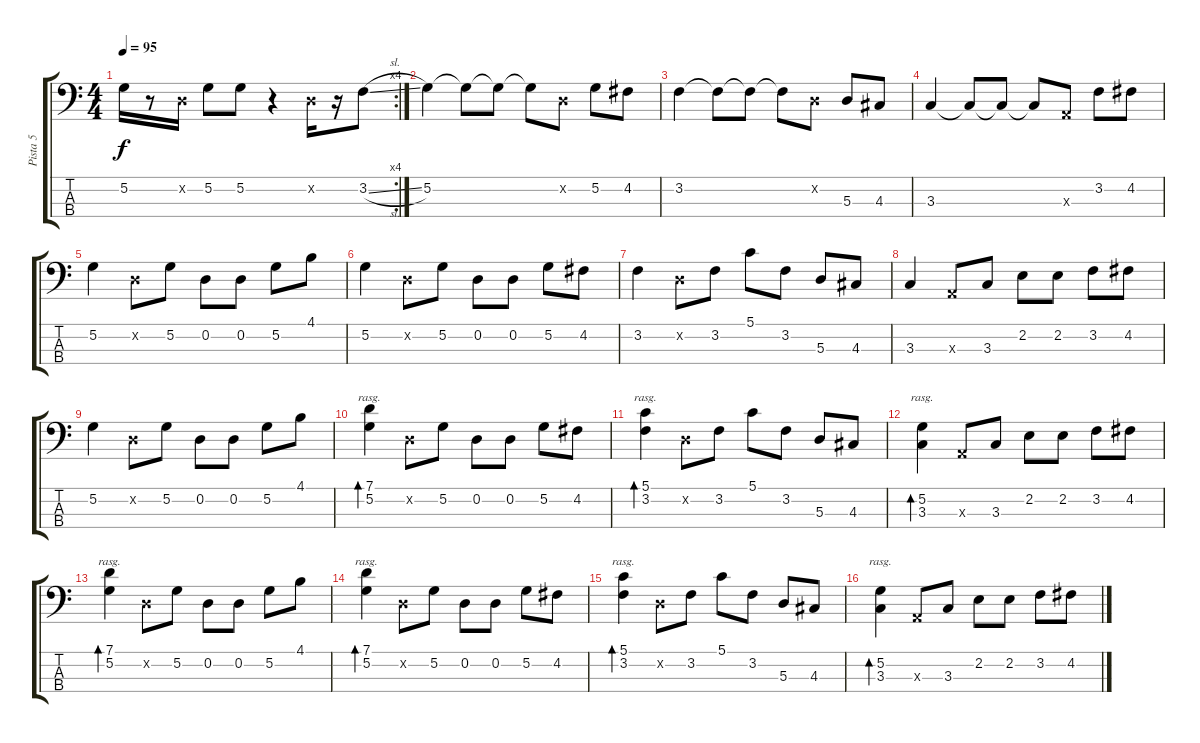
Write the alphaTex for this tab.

\track ("Pista 5" "Pista 5") {instrument electricbassfinger}
\staff {score tabs}
\tuning (G2 D2 A1 E1) {hide}
\rc 4
\ts (4 4)
\tempo 95
\clef f4
\ks c
5.2.16{dy f} r.8 0.2{x}.16 5.2.8 5.2.8 r.4 0.2{x}.16 r.16 3.2{sl}.8 |
5.2.4 5.2{t}.8 5.2{t}.8 5.2{t}.8 0.2{x}.8 5.2.8 4.2.8 |
3.2.4 3.2{t}.8 3.2{t}.8 3.2{t}.8 0.2{x}.8 5.3.8 4.3.8 |
3.3.4 3.3{t}.8 3.3{t}.8 3.3{t}.8 0.3{x}.8 3.2.8 4.2.8 |
5.2.4 0.2{x}.8 5.2.8 0.2.8 0.2.8 5.2.8 4.1.8 |
5.2.4 0.2{x}.8 5.2.8 0.2.8 0.2.8 5.2.8 4.2.8 |
3.2.4 0.2{x}.8 3.2.8 5.1.8 3.2.8 5.3.8 4.3.8 |
3.3.4 0.3{x}.8 3.3.8 2.2.8 2.2.8 3.2.8 4.2.8 |
5.2.4 0.2{x}.8 5.2.8 0.2.8 0.2.8 5.2.8 4.1.8 |
(7.1 5.2).4{bd 60 rasg ii} 0.2{x}.8 5.2.8 0.2.8 0.2.8 5.2.8 4.2.8 |
(5.1 3.2).4{bd 60 rasg ii} 0.2{x}.8 3.2.8 5.1.8 3.2.8 5.3.8 4.3.8 |
(5.2 3.3).4{bd 60 rasg ii} 0.3{x}.8 3.3.8 2.2.8 2.2.8 3.2.8 4.2.8 |
(7.1 5.2).4{bd 60 rasg ii} 0.2{x}.8 5.2.8 0.2.8 0.2.8 5.2.8 4.1.8 |
(7.1 5.2).4{bd 60 rasg ii} 0.2{x}.8 5.2.8 0.2.8 0.2.8 5.2.8 4.2.8 |
(5.1 3.2).4{bd 60 rasg ii} 0.2{x}.8 3.2.8 5.1.8 3.2.8 5.3.8 4.3.8 |
(5.2 3.3).4{bd 60 rasg ii} 0.3{x}.8 3.3.8 2.2.8 2.2.8 3.2.8 4.2.8
